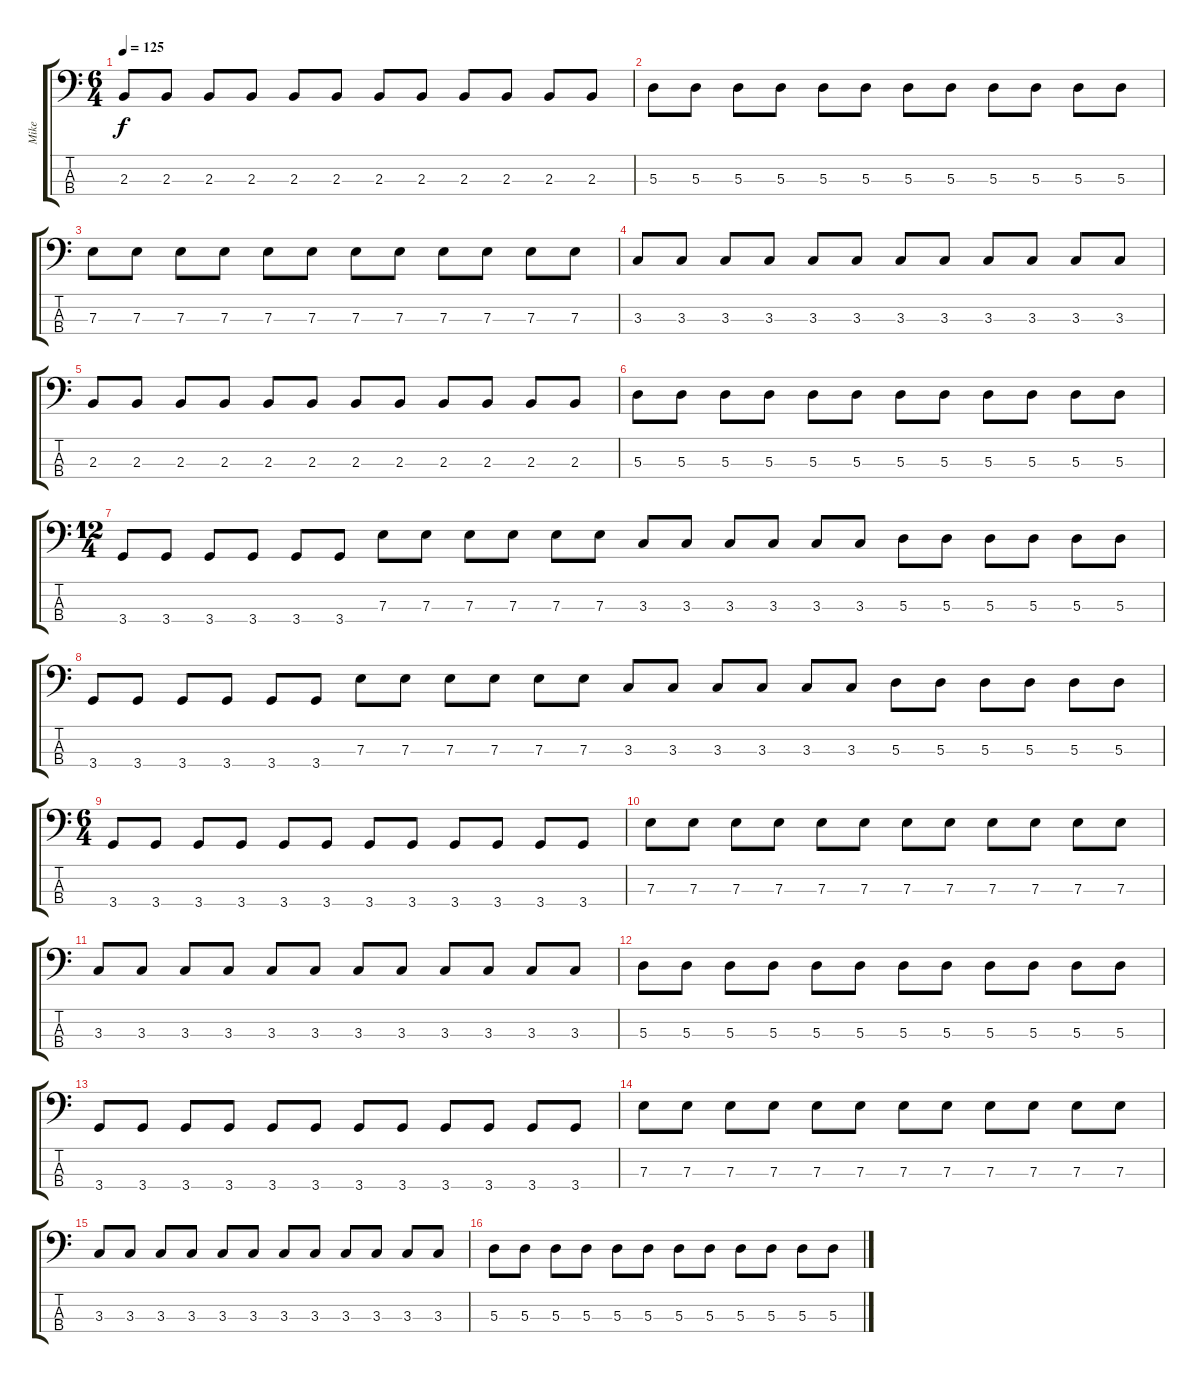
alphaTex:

\track ("Mike" "Mike") {instrument electricbassfinger}
\staff {score tabs}
\tuning (G2 D2 A1 E1) {hide}
\ts (6 4)
\tempo 125
\clef f4
\ks c
2.3.8{dy f} 2.3.8 2.3.8 2.3.8 2.3.8 2.3.8 2.3.8 2.3.8 2.3.8 2.3.8 2.3.8 2.3.8 |
5.3.8 5.3.8 5.3.8 5.3.8 5.3.8 5.3.8 5.3.8 5.3.8 5.3.8 5.3.8 5.3.8 5.3.8 |
7.3.8 7.3.8 7.3.8 7.3.8 7.3.8 7.3.8 7.3.8 7.3.8 7.3.8 7.3.8 7.3.8 7.3.8 |
3.3.8 3.3.8 3.3.8 3.3.8 3.3.8 3.3.8 3.3.8 3.3.8 3.3.8 3.3.8 3.3.8 3.3.8 |
2.3.8 2.3.8 2.3.8 2.3.8 2.3.8 2.3.8 2.3.8 2.3.8 2.3.8 2.3.8 2.3.8 2.3.8 |
5.3.8 5.3.8 5.3.8 5.3.8 5.3.8 5.3.8 5.3.8 5.3.8 5.3.8 5.3.8 5.3.8 5.3.8 |
\ts (12 4)
3.4.8 3.4.8 3.4.8 3.4.8 3.4.8 3.4.8 7.3.8 7.3.8 7.3.8 7.3.8 7.3.8 7.3.8 3.3.8 3.3.8 3.3.8 3.3.8 3.3.8 3.3.8 5.3.8 5.3.8 5.3.8 5.3.8 5.3.8 5.3.8 |
3.4.8 3.4.8 3.4.8 3.4.8 3.4.8 3.4.8 7.3.8 7.3.8 7.3.8 7.3.8 7.3.8 7.3.8 3.3.8 3.3.8 3.3.8 3.3.8 3.3.8 3.3.8 5.3.8 5.3.8 5.3.8 5.3.8 5.3.8 5.3.8 |
\ts (6 4)
3.4.8 3.4.8 3.4.8 3.4.8 3.4.8 3.4.8 3.4.8 3.4.8 3.4.8 3.4.8 3.4.8 3.4.8 |
7.3.8 7.3.8 7.3.8 7.3.8 7.3.8 7.3.8 7.3.8 7.3.8 7.3.8 7.3.8 7.3.8 7.3.8 |
3.3.8 3.3.8 3.3.8 3.3.8 3.3.8 3.3.8 3.3.8 3.3.8 3.3.8 3.3.8 3.3.8 3.3.8 |
5.3.8 5.3.8 5.3.8 5.3.8 5.3.8 5.3.8 5.3.8 5.3.8 5.3.8 5.3.8 5.3.8 5.3.8 |
3.4.8 3.4.8 3.4.8 3.4.8 3.4.8 3.4.8 3.4.8 3.4.8 3.4.8 3.4.8 3.4.8 3.4.8 |
7.3.8 7.3.8 7.3.8 7.3.8 7.3.8 7.3.8 7.3.8 7.3.8 7.3.8 7.3.8 7.3.8 7.3.8 |
3.3.8 3.3.8 3.3.8 3.3.8 3.3.8 3.3.8 3.3.8 3.3.8 3.3.8 3.3.8 3.3.8 3.3.8 |
5.3.8 5.3.8 5.3.8 5.3.8 5.3.8 5.3.8 5.3.8 5.3.8 5.3.8 5.3.8 5.3.8 5.3.8
